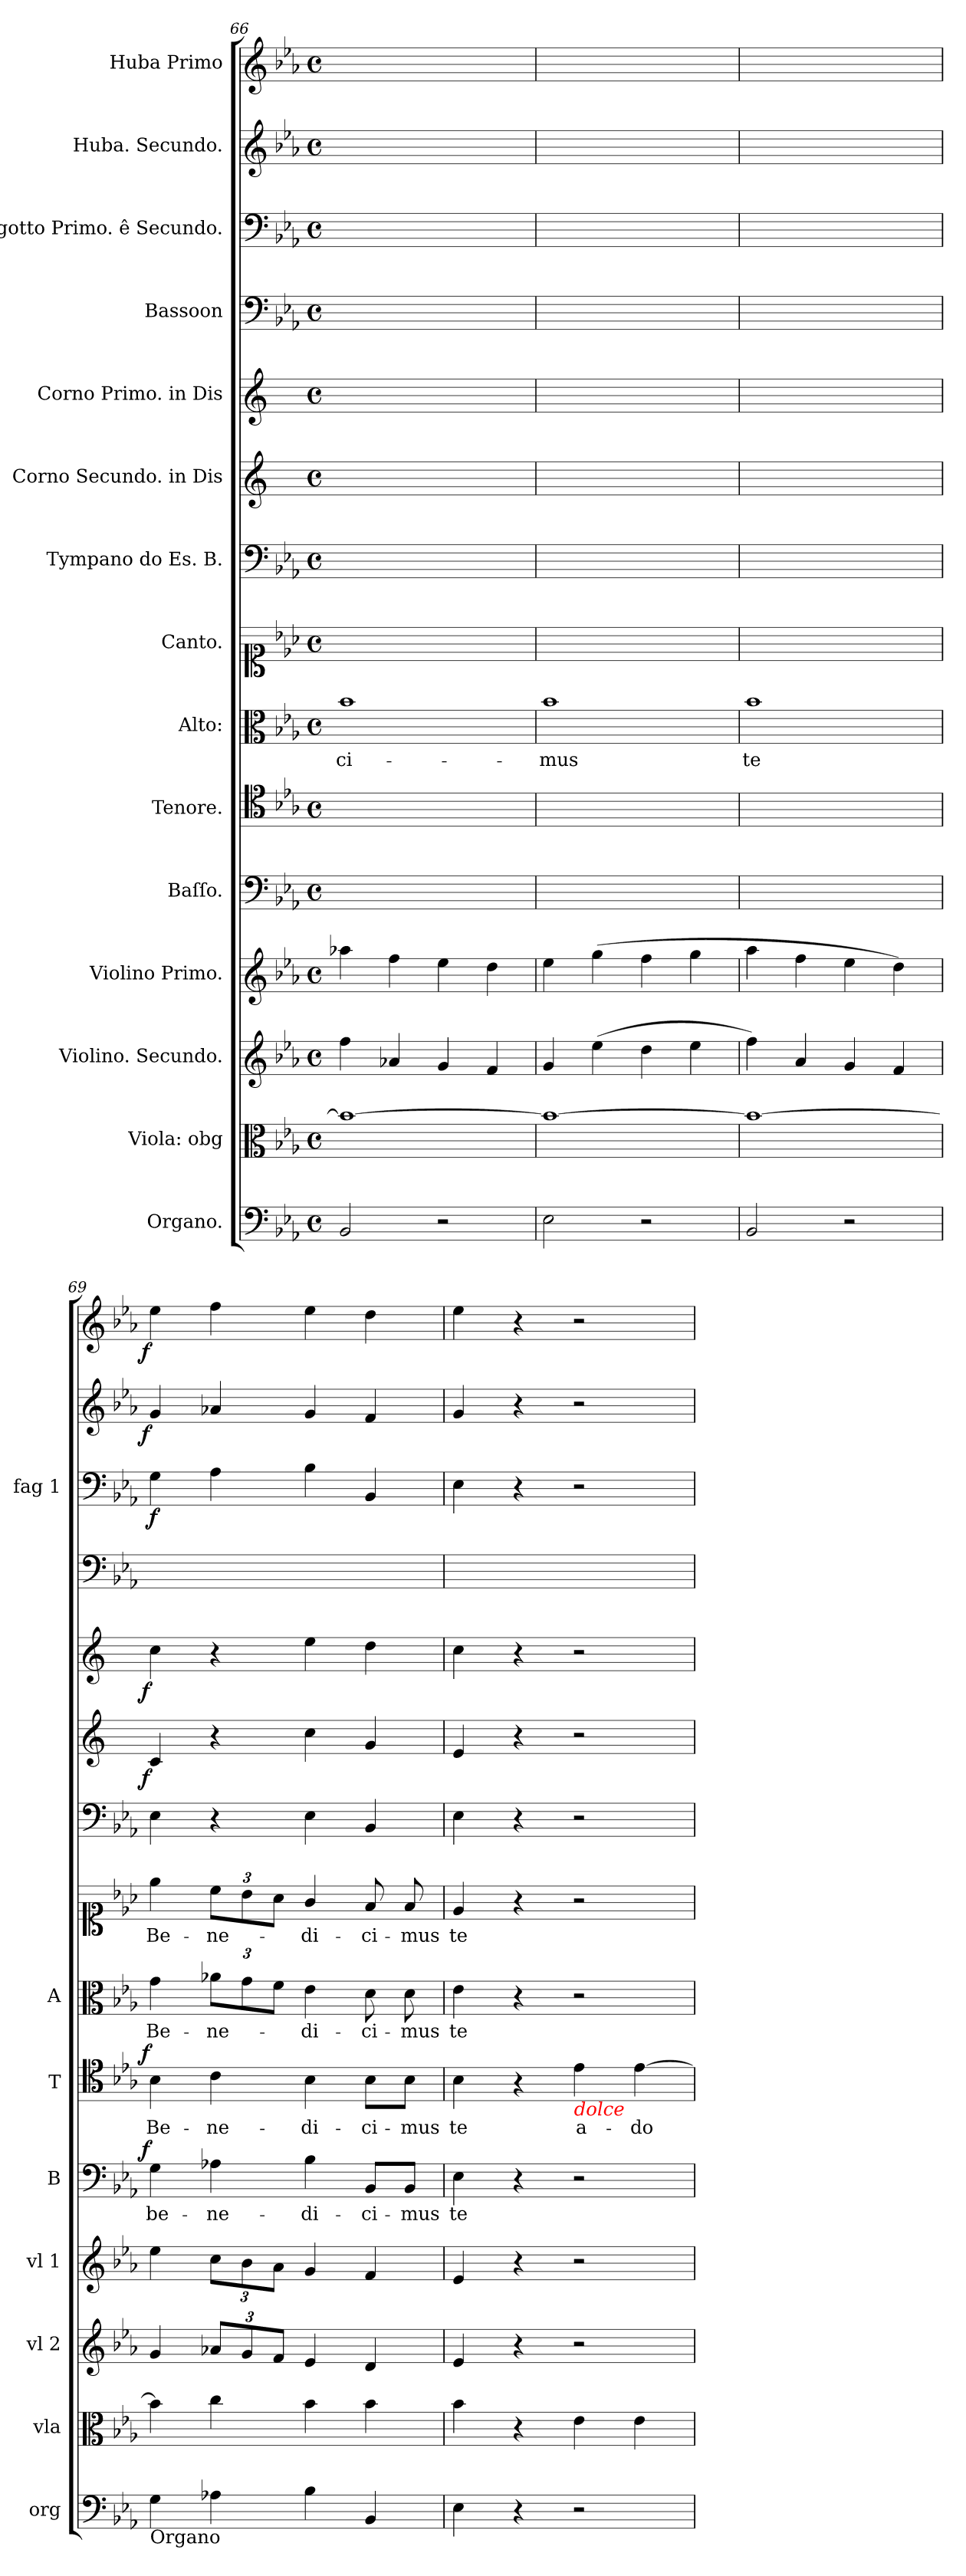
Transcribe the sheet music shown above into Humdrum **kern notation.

**kern	**dynam	**kern	**dynam	**kern	**dynam	**kern	**dynam	**kern	**text	**dynam	**kern	**text	**dynam	**kern	**text	**dynam	**kern	**text	**dynam	**kern	**kern	**dynam	**kern	**dynam	**kern	**kern	**dynam	**kern	**dynam	**kern	**dynam
*part15	*part15	*part14	*part14	*part13	*part13	*part12	*part12	*part11	*part11	*part11	*part10	*part10	*part10	*part9	*part9	*part9	*part8	*part8	*part8	*part7	*part6	*part6	*part5	*part5	*part4	*part3	*part3	*part2	*part2	*part1	*part1
*staff15	*staff15	*staff14	*staff14	*staff13	*staff13	*staff12	*staff12	*staff11	*staff11	*staff11	*staff10	*staff10	*staff10	*staff9	*staff9	*staff9	*staff8	*staff8	*staff8	*staff7	*staff6	*staff6	*staff5	*staff5	*staff4	*staff3	*staff3	*staff2	*staff2	*staff1	*staff1
*I"Organo.	*	*I"Viola: obg	*	*I"Violino. Secundo.	*	*I"Violino Primo.	*	*I"Baſſo.	*	*	*I"Tenore.	*	*	*I"Alto:	*	*	*I"Canto.	*	*	*I"Tympano do Es. B.	*I"Corno Secundo. in Dis	*	*I"Corno Primo. in Dis	*	*I"Bassoon	*I"Fagotto Primo. ê Secundo.	*	*I"Huba. Secundo.	*	*I"Huba Primo	*
*I'org	*	*I'vla	*	*I'vl 2	*	*I'vl 1	*	*I'B	*	*	*I'T	*	*	*I'A	*	*	*	*	*	*	*	*	*	*	*	*I'fag 1	*	*	*	*	*
*clefF4	*	*clefC3	*	*clefG2	*	*clefG2	*	*clefF4	*	*	*clefC4	*	*	*clefC3	*	*	*clefC1	*	*	*clefF4	*clefG2	*	*clefG2	*	*clefF4	*clefF4	*	*clefG2	*	*clefG2	*
*	*	*	*	*	*	*	*	*	*	*	*	*	*	*	*	*	*	*	*	*	*ITrd5c9	*	*ITrd5c9	*	*	*	*	*	*	*	*
*k[b-e-a-]	*	*k[b-e-a-]	*	*k[b-e-a-]	*	*k[b-e-a-]	*	*k[b-e-a-]	*	*	*k[b-e-a-]	*	*	*k[b-e-a-]	*	*	*k[b-e-a-]	*	*	*k[b-e-a-]	*k[b-e-a-]	*	*k[b-e-a-]	*	*k[b-e-a-]	*k[b-e-a-]	*	*k[b-e-a-]	*	*k[b-e-a-]	*
*E-:	*	*E-:	*	*E-:	*	*E-:	*	*E-:	*	*	*E-:	*	*	*E-:	*	*	*E-:	*	*	*E-:	*E-:	*	*E-:	*	*	*	*	*E-:	*	*E-:	*
*M4/4	*	*M4/4	*	*M4/4	*	*M4/4	*	*M4/4	*	*	*M4/4	*	*	*M4/4	*	*	*M4/4	*	*	*M4/4	*M4/4	*	*M4/4	*	*M4/4	*M4/4	*	*M4/4	*	*M4/4	*
*met(c)	*	*met(c)	*	*met(c)	*	*met(c)	*	*met(c)	*	*	*met(c)	*	*	*met(c)	*	*	*met(c)	*	*	*met(c)	*met(c)	*	*met(c)	*	*met(c)	*met(c)	*	*met(c)	*	*met(c)	*
=66	=66	=66	=66	=66	=66	=66	=66	=66	=66	=66	=66	=66	=66	=66	=66	=66	=66	=66	=66	=66	=66	=66	=66	=66	=66	=66	=66	=66	=66	=66	=66
2BB-/	.	1b-_<	.	4ff\	.	4aa-X\	.	1ryy	.	.	1ryy	.	.	1b-	-ci-	.	1ryy	.	.	1ryy	1ryy	.	1ryy	.	1ryy	1ryy	.	1ryy	.	1ryy	.
.	.	.	.	4a-X/	.	4ff\	.	.	.	.	.	.	.	.	.	.	.	.	.	.	.	.	.	.	.	.	.	.	.	.	.
2r	.	.	.	4g/	.	4ee-\	.	.	.	.	.	.	.	.	.	.	.	.	.	.	.	.	.	.	.	.	.	.	.	.	.
.	.	.	.	4f/	.	4dd\	.	.	.	.	.	.	.	.	.	.	.	.	.	.	.	.	.	.	.	.	.	.	.	.	.
=67	=67	=67	=67	=67	=67	=67	=67	=67	=67	=67	=67	=67	=67	=67	=67	=67	=67	=67	=67	=67	=67	=67	=67	=67	=67	=67	=67	=67	=67	=67	=67
2E-\	.	1b-_<	.	4g/	.	4ee-\	.	1ryy	.	.	1ryy	.	.	1b-	-mus	.	1ryy	.	.	1ryy	1ryy	.	1ryy	.	1ryy	1ryy	.	1ryy	.	1ryy	.
.	.	.	.	(4ee-\	.	(4gg\	.	.	.	.	.	.	.	.	.	.	.	.	.	.	.	.	.	.	.	.	.	.	.	.	.
2r	.	.	.	4dd\	.	4ff\	.	.	.	.	.	.	.	.	.	.	.	.	.	.	.	.	.	.	.	.	.	.	.	.	.
.	.	.	.	4ee-\	.	4gg\	.	.	.	.	.	.	.	.	.	.	.	.	.	.	.	.	.	.	.	.	.	.	.	.	.
=68	=68	=68	=68	=68	=68	=68	=68	=68	=68	=68	=68	=68	=68	=68	=68	=68	=68	=68	=68	=68	=68	=68	=68	=68	=68	=68	=68	=68	=68	=68	=68
2BB-/	.	1b-_	.	4ff\)	.	4aa-\	.	1ryy	.	.	1ryy	.	.	1b-	te	.	1ryy	.	.	1ryy	1ryy	.	1ryy	.	1ryy	1ryy	.	1ryy	.	1ryy	.
.	.	.	.	4a-/	.	4ff\	.	.	.	.	.	.	.	.	.	.	.	.	.	.	.	.	.	.	.	.	.	.	.	.	.
2r	.	.	.	4g/	.	4ee-\	.	.	.	.	.	.	.	.	.	.	.	.	.	.	.	.	.	.	.	.	.	.	.	.	.
.	.	.	.	4f/	.	4dd\)	.	.	.	.	.	.	.	.	.	.	.	.	.	.	.	.	.	.	.	.	.	.	.	.	.
=69	=69	=69	=69	=69	=69	=69	=69	=69	=69	=69	=69	=69	=69	=69	=69	=69	=69	=69	=69	=69	=69	=69	=69	=69	=69	=69	=69	=69	=69	=69	=69
!LO:TX:b:t=Organo	!	!	!	!	!	!	!	!	!	!	!	!	!	!	!	!	!	!	!	!	!	!	!	!	!	!	!	!	!	!	!
!	!LO:DY:b:rj	!	!LO:DY:b	!	!LO:DY:b	!	!LO:DY:b	!	!	!LO:DY:b:rj	!	!	!LO:DY:b:rj	!	!	!LO:DY:b:rj	!	!	!LO:DY:b	!	!	!LO:DY:b:rj	!	!LO:DY:b:rj	!	!	!LO:DY:b	!	!LO:DY:b:rj	!	!LO:DY:b:rj
4G\	for	4b-\]	forto	4g/	forto	4ee-\	fort	4G\	be-	f	4B-\	Be-	f	4g\	Be-	for	4ee-\	Be-	fort	4E-\	4E-/	f	4e-\	f	4G\yy	4G\	f	4g/	f	4ee-\	f
4A-X\	.	4cc\	.	12a-X/L	.	12cc\L	.	4A-X\	-ne-	.	4c\	-ne-	.	12a-X\L	-ne-	.	12cc\L	-ne-	.	4r	4r	.	4r	.	4A-\yy	4A-\	.	4a-X/	.	4ff\	.
.	.	.	.	12g/	.	12b-\	.	.	.	.	.	.	.	12g\	.	.	12b-\	.	.	.	.	.	.	.	.	.	.	.	.	.	.
.	.	.	.	12f/J	.	12a-\J	.	.	.	.	.	.	.	12f\J	.	.	12a-\J	.	.	.	.	.	.	.	.	.	.	.	.	.	.
4B-\	.	4b-\	.	4e-/	.	4g/	.	4B-\	-di-	.	4B-\	-di-	.	4e-\	-di-	.	4g/	-di-	.	4E-\	4e-\	.	4g\	.	4B-\yy	4B-\	.	4g/	.	4ee-\	.
4BB-/	.	4b-\	.	4d/	.	4f/	.	8BB-/L	-ci-	.	8B-\L	-ci-	.	8d\	-ci-	.	8f/	-ci-	.	4BB-/	4B-/	.	4f\	.	4BB-/yy	4BB-/	.	4f/	.	4dd\	.
.	.	.	.	.	.	.	.	8BB-/J	-mus	.	8B-\J	-mus	.	8d\	-mus	.	8f/	-mus	.	.	.	.	.	.	.	.	.	.	.	.	.
=70	=70	=70	=70	=70	=70	=70	=70	=70	=70	=70	=70	=70	=70	=70	=70	=70	=70	=70	=70	=70	=70	=70	=70	=70	=70	=70	=70	=70	=70	=70	=70
4E-\	.	4b-\	.	4e-/	.	4e-/	.	4E-\	te	.	4B-\	te	.	4e-\	te	.	4e-/	te	.	4E-\	4G/	.	4e-\	.	4E-\yy	4E-\	.	4g/	.	4ee-\	.
4r	.	4r	.	4r	.	4r	.	4r	.	.	4r	.	.	4r	.	.	4r	.	.	4r	4r	.	4r	.	4ryy	4r	.	4r	.	4r	.
!	!	!	!	!	!	!	!	!	!	!	!LO:TX:b:i:color=red:t=dolce	!	!	!	!	!	!	!	!	!	!	!	!	!	!	!	!	!	!	!	!
!	!	!	!LO:DY:b	!	!	!	!	!	!	!	!	!	!	!	!	!	!	!	!	!	!	!	!	!	!	!	!	!	!	!	!
2r	.	4e-\	piano	2r	.	2r	.	2r	.	.	4e-\	a-	.	2r	.	.	2r	.	.	2r	2r	.	2r	.	2ryy	2r	.	2r	.	2r	.
.	.	4e-\	.	.	.	.	.	.	.	.	[<4e-\	-do-	.	.	.	.	.	.	.	.	.	.	.	.	.	.	.	.	.	.	.
=	=	=	=	=	=	=	=	=	=	=	=	=	=	=	=	=	=	=	=	=	=	=	=	=	=	=	=	=	=	=	=
*-	*-	*-	*-	*-	*-	*-	*-	*-	*-	*-	*-	*-	*-	*-	*-	*-	*-	*-	*-	*-	*-	*-	*-	*-	*-	*-	*-	*-	*-	*-	*-
